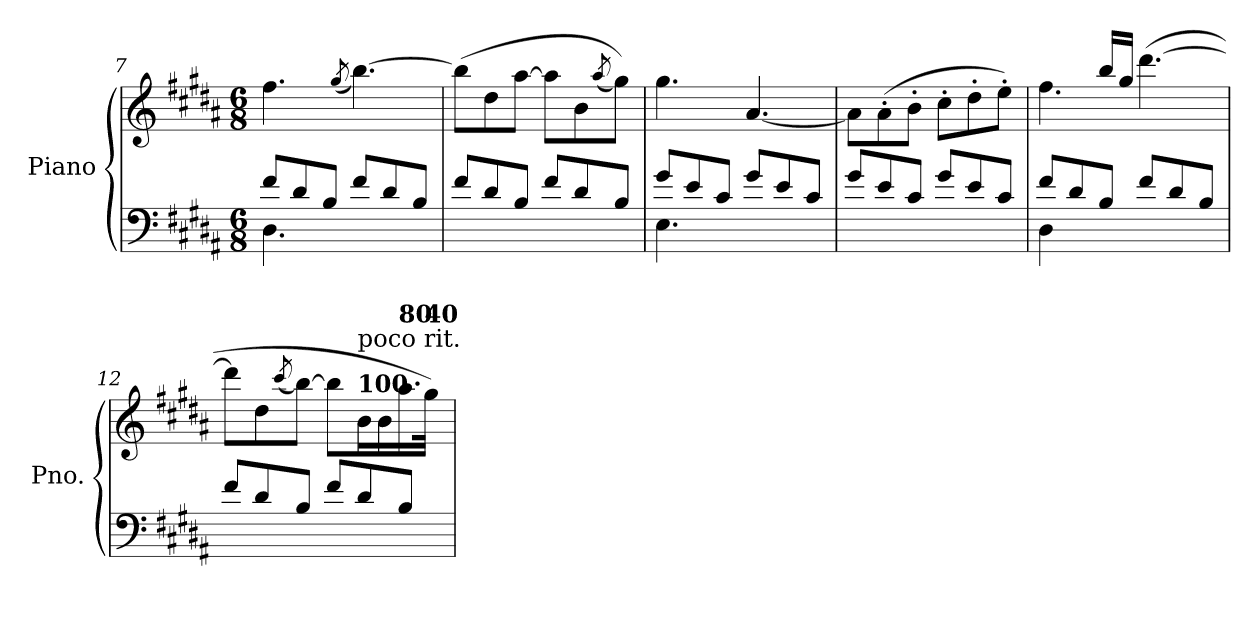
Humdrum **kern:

**kern	**kern
*part1	*part1
*staff2	*staff1
*I"Piano	*
*I'Pno.	*
*clefF4	*clefG2
*k[f#c#g#d#a#]	*k[f#c#g#d#a#]
*M6/8	*M6/8
=7	=7
*^	*
8f#/L	4.D#:\	4.ff#\
8d#/	.	.
8B/J	.	.
.	.	(8qgg#/
8f#/L	8ryy	[4.bb\)
8d#/	4ryy	.
8B/J	.	.
*v	*v	*
=8	=8
8f#/L	(8bb\L]
8d#/	8dd#\
8B/J	[8aa#\J
8f#/L	8aa#\L]
8d#/	8b\
.	(8qaa#/
8B/J	8gg#\J))
=9	=9
*^	*
8g#/L	4.E:\	4.gg#\
8e/	.	.
8c#/J	.	.
8g#/L	8ryy	[4.a#/
8e/	4ryy	.
8c#/J	.	.
*v	*v	*
!!LO:LB:g=z
=10	=10
8g#/L	8a#\L]
8e/	(8a#'\
8c#/J	8b'\J
8g#/L	8cc#'\L
8e/	8dd#'\
8c#/J	8ee'\J)
=11	=11
*^	*^
8f#/L	4D#:\	4.ff#\	4ryy
8d#/	.	.	.
8B/J	8ryy	.	(16bb!/LL
.	.	.	16gg#!/JJ
8f#/L	8ryy	([4.ddd#\	8ryy
8d#/	4ryy	.	4ryy
8B/J	.	.	.
*v	*v	*	*
*	*v	*v
=12	=12
8f#/L	8ddd#\L]
8d#/	8dd#\
.	(8qccc#/
8B/J	[8bb\J)
8f#/L	8bb\L]
!	!LO:TX:a:t=poco rit.
!	!LO:TX:a:B:t=100
8d#/	16b\L
.	16b\
!	!LO:TX:a:B:t=80
8B/J	16.aa#\
!	!LO:TX:a:B:t=40
.	32gg#\JJk)
=	=
*-	*-
